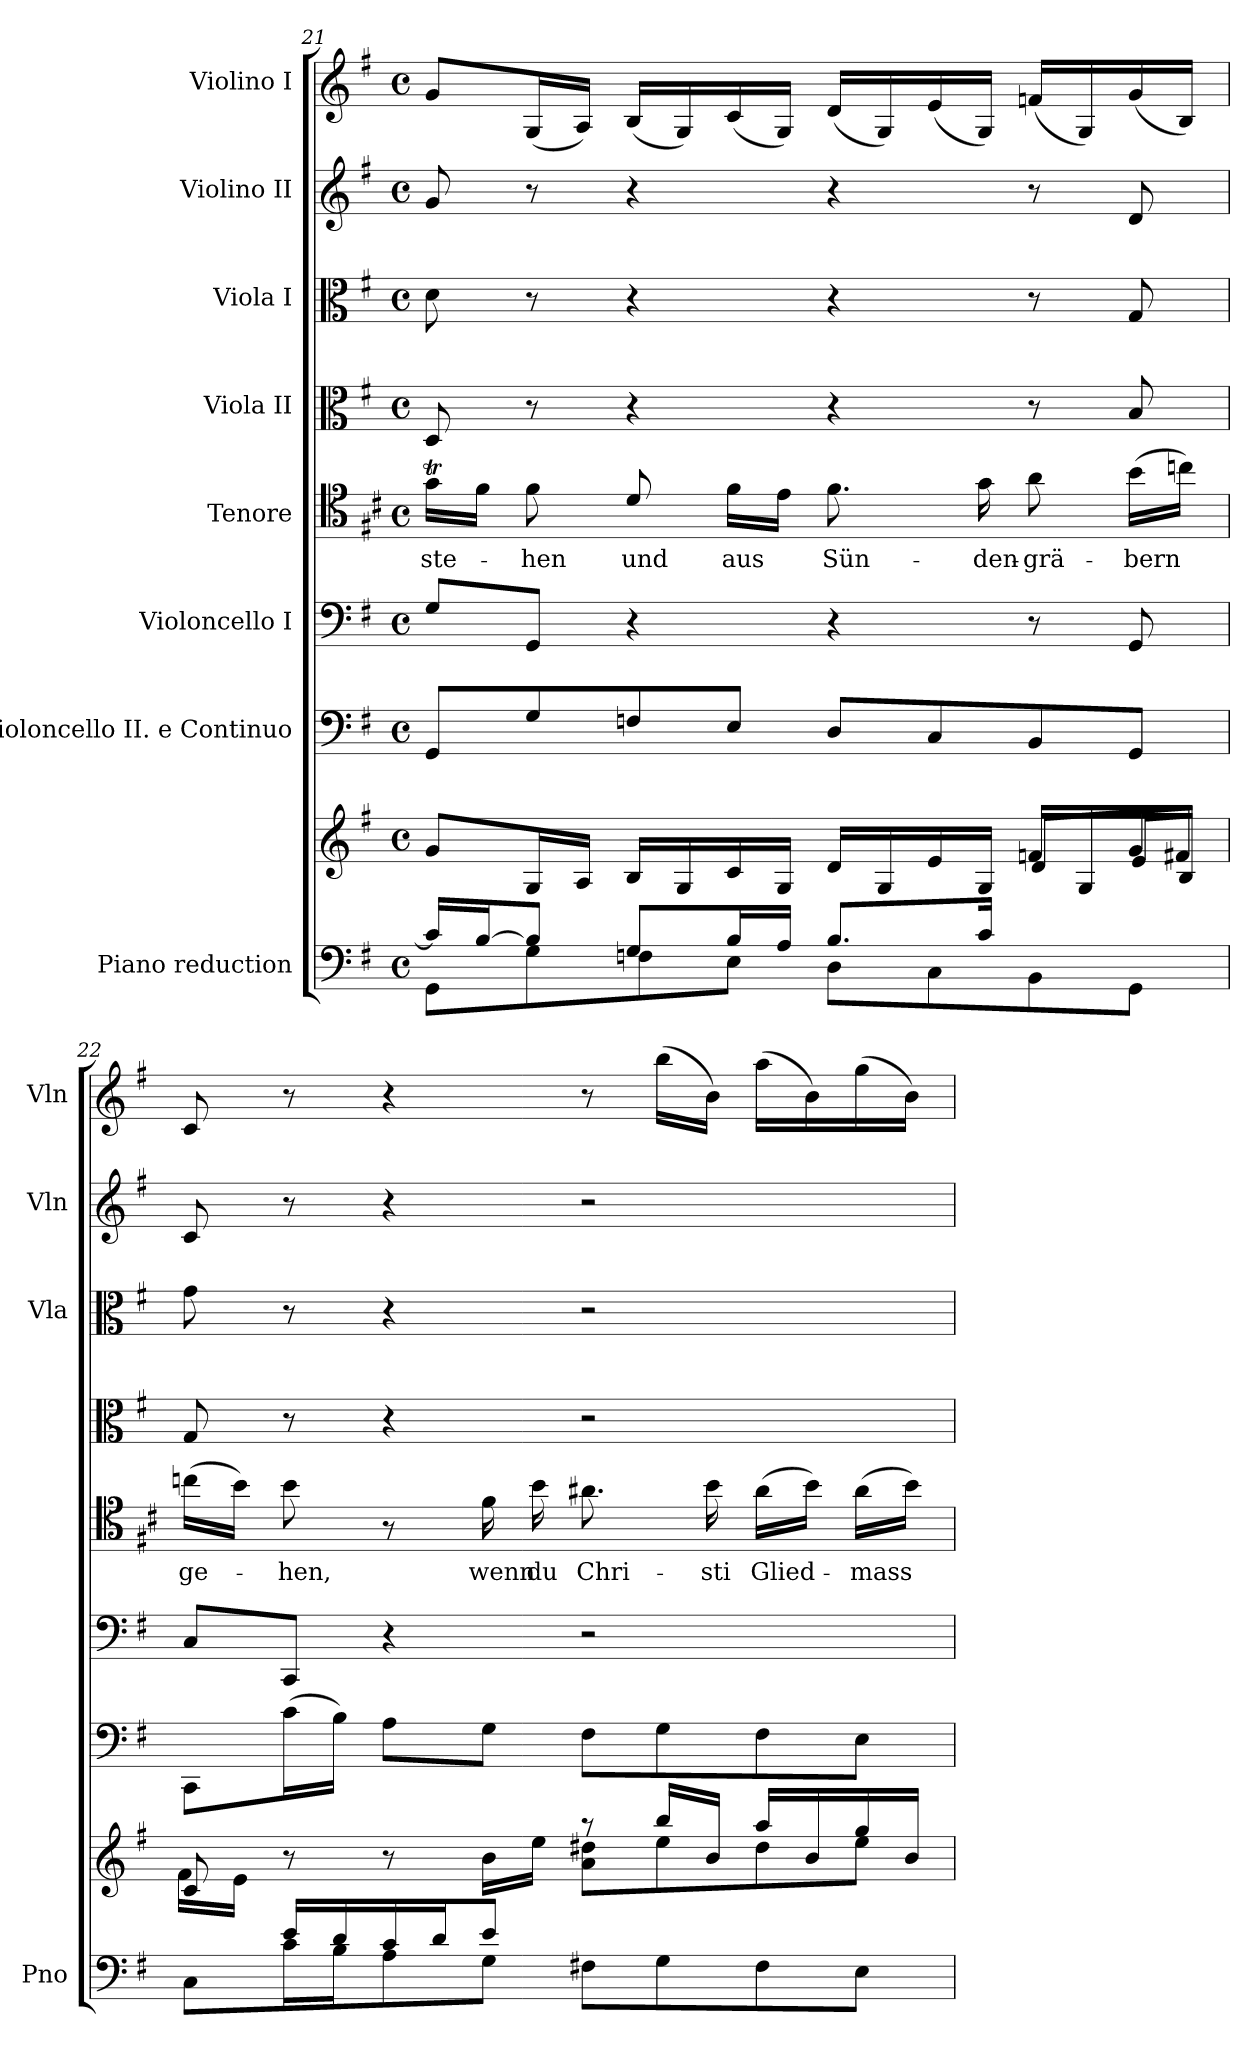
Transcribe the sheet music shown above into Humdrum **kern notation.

**kern	**kern	**kern	**kern	**kern	**text	**kern	**kern	**kern	**kern
*part8	*part8	*part7	*part6	*part5	*part5	*part4	*part3	*part2	*part1
*staff9	*staff8	*staff7	*staff6	*staff5	*staff5	*staff4	*staff3	*staff2	*staff1
*I"Piano reduction	*	*I"Violoncello II.  e Continuo	*I"Violoncello I	*I"Tenore	*	*I"Viola II	*I"Viola I	*I"Violino II	*I"Violino I
*I'Pno	*	*	*	*	*	*	*I'Vla	*I'Vln	*I'Vln
*clefF4	*clefG2	*clefF4	*clefF4	*clefC4	*	*clefC3	*clefC3	*clefG2	*clefG2
*	*	*ITrd7c12	*	*ITrd4c7	*	*	*	*	*
*k[f#]	*k[f#]	*k[f#]	*k[f#]	*k[f#]	*	*k[f#]	*k[f#]	*k[f#]	*k[f#]
*G:	*G:	*G:	*G:	*G:	*	*G:	*G:	*G:	*G:
*M4/4	*M4/4	*M4/4	*M4/4	*M4/4	*	*M4/4	*M4/4	*M4/4	*M4/4
*met(c)	*met(c)	*met(c)	*met(c)	*met(c)	*	*met(c)	*met(c)	*met(c)	*met(c)
=21	=21	=21	=21	=21	=21	=21	=21	=21	=21
*^	*^	*	*	*	*	*	*	*	*
!	!	!	!	!	!	!	!LO:LY:b	!	!	!	!
16c/LL]	8GG\L	8g/L	2.ryy	8GGG/L	8G/L	16cT\LL	ste-	8D/	8d\	8g/	8g/L
[16B/J	.	.	.	.	.	16B\JJ	.	.	.	.	.
!	!	!	!	!	!	!	!LO:LY:b	!	!	!	!
8B/J]	8G\	16G/L	.	8GG/	8GG/J	8B\	hen	8r	8r	8r	(16G/L
.	.	16A/JJ	.	.	.	.	.	.	.	.	16A/JJ)
!	!	!	!	!	!	!	!LO:LY:b	!	!	!	!
8G/L	8Fn\	16B/LL	.	8FFn/	4r	8G/	und	4r	4r	4r	(16B/LL
.	.	16G/	.	.	.	.	.	.	.	.	16G/)
!	!	!	!	!	!	!	!LO:LY:b	!	!	!	!
16B/L	8E\J	16c/	.	8EE/J	.	16B\LL	aus	.	.	.	(16c/
16A/JJ	.	16G/JJ	.	.	.	16A\JJ	.	.	.	.	16G/JJ)
!	!	!	!	!	!	!	!LO:LY:b	!	!	!	!
8.B/L	8D\L	16d/LL	.	8DD/L	4r	8.B\	Sün-	4r	4r	4r	(16d/LL
.	.	16G/	.	.	.	.	.	.	.	.	16G/)
.	8C\	16e/	.	8CC/	.	.	.	.	.	.	(16e/
!	!	!	!	!	!	!	!LO:LY:b	!	!	!	!
16c/Jk	.	16G/JJ	.	.	.	16c\	-den-	.	.	.	16G/JJ)
!	!	!	!	!	!	!	!LO:LY:b	!	!	!	!
4ryy	8BB\	16fn/LL	8d/L	8BBB/	8r	8d\	-grä-	8r	8r	8r	(16fn/LL
.	.	16G/	.	.	.	.	.	.	.	.	16G/)
!	!	!	!	!	!	!	!LO:LY:b	!	!	!	!
.	8GG\J	16g/	16e/L	8GGG/J	8GG/	(16e\LL	-bern	8B/	8G/	8d/	(16g/
.	.	16B/JJ	16f#X/JJ	.	.	16fn\JJ)	.	.	.	.	16B/JJ)
=22	=22	=22	=22	=22	=22	=22	=22	=22	=22	=22	=22
!	!	!	!	!	!	!	!LO:LY:b	!	!	!	!
8ryy	8C\L	8c/	16f#\LL	8CCC\L	8C/L	(16fn\LL	ge-	8G/	8g\	8c/	8c/
.	.	.	16e\JJ	.	.	16e\JJ)	.	.	.	.	.
!	!	!	!	!	!	!	!LO:LY:b	!	!	!	!
16e/LL	16c\L	8r	4.ryy	(16C\L	8CC/J	8e\	hen,	8r	8r	8r	8r
16d/	16B\J	.	.	16BB\JJ)	.	.	.	.	.	.	.
16c/	8A\	8r	.	8AA\L	4r	8r	.	4r	4r	4r	4r
16d/J	.	.	.	.	.	.	.	.	.	.	.
!	!	!	!	!	!	!	!LO:LY:b	!	!	!	!
8e/J	8G\J	16b\LL	.	8GG\J	.	16B\	wenn	.	.	.	.
!	!	!	!	!	!	!	!LO:LY:b	!	!	!	!
.	.	16ee\JJ	.	.	.	16e\	du	.	.	.	.
!	!	!	!	!	!	!	!LO:LY:b	!	!	!	!
2ryy	8F#X\L	8r	8a\ 8dd#X\L	8FF#\L	2r	8.d#X\	Chri-	2r	2r	2r	8r
.	8G\	16bb/LL	8ee\	8GG\	.	.	.	.	.	.	(16bb\LL
!	!	!	!	!	!	!	!LO:LY:b	!	!	!	!
.	.	16b/JJ	.	.	.	16e\	-sti	.	.	.	16b\JJ)
!	!	!	!	!	!	!	!LO:LY:b	!	!	!	!
.	8F#\	16aa/LL	8dd#\	8FF#\	.	(16d#\LL	Glied-	.	.	.	(16aa\LL
.	.	16b/	.	.	.	16e\JJ)	.	.	.	.	16b\)
!	!	!	!	!	!	!	!LO:LY:b	!	!	!	!
.	8E\J	16gg/	8ee\J	8EE\J	.	(16d#\LL	-mass	.	.	.	(16gg\
.	.	16b/JJ	.	.	.	16e\JJ)	.	.	.	.	16b\JJ)
*v	*v	*	*	*	*	*	*	*	*	*	*
*	*v	*v	*	*	*	*	*	*	*	*
=	=	=	=	=	=	=	=	=	=
*-	*-	*-	*-	*-	*-	*-	*-	*-	*-
